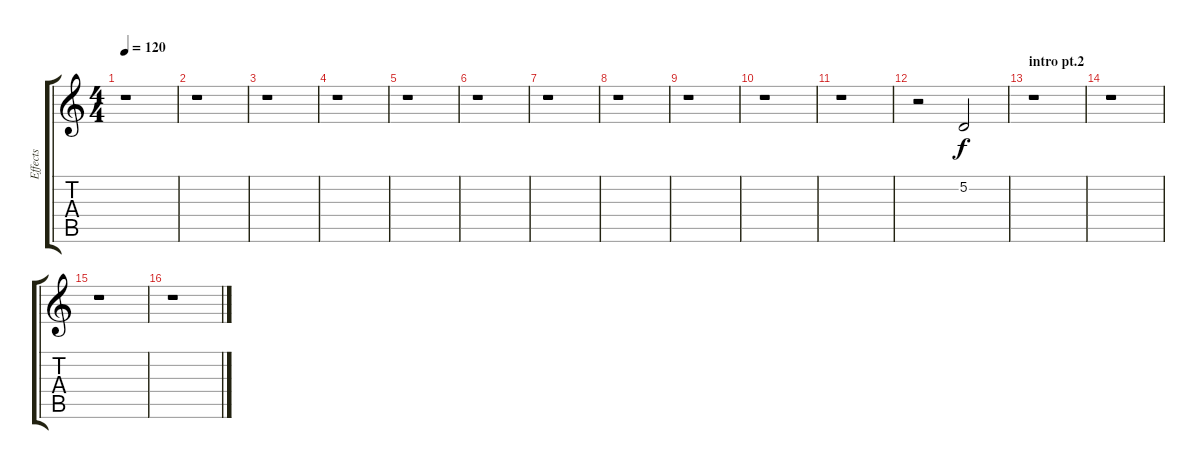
\track ("Effects" "Effects") {instrument reversecymbal}
\staff {score tabs}
\tuning (D4 A3 F3 C3 G2 D2) {hide}
\ts (4 4)
\tempo 120
\clef g2
\ks c
r.1{dy f} |
r.1 |
r.1 |
r.1 |
r.1 |
r.1 |
r.1 |
r.1 |
r.1 |
r.1 |
r.1 |
r.2 5.2.2 |
\section ("" "intro pt.2")
r.1 |
r.1 |
r.1 |
r.1
